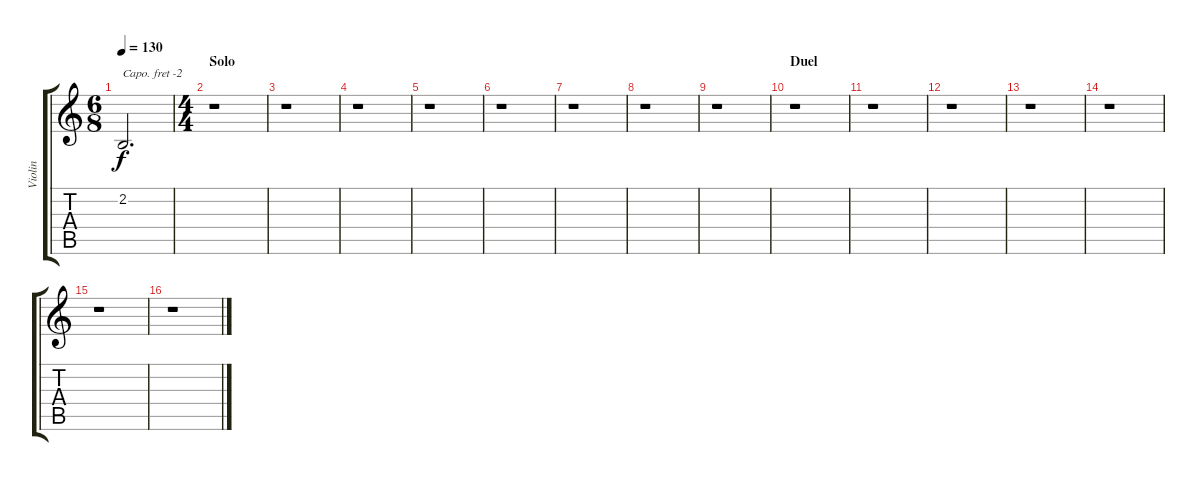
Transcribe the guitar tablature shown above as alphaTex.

\track ("Violin" "Violin") {instrument violin}
\staff {score tabs}
\capo -2
\tuning (E4 B3 G3 D3 A2 D2) {hide}
\ts (6 8)
\tempo 130
\clef g2
\ks c
2.2.2{d dy f} |
\ts (4 4)
\section ("" "Solo")
r.1 |
r.1 |
r.1 |
r.1 |
r.1 |
r.1 |
r.1 |
r.1 |
\section ("" "Duel")
r.1 |
r.1 |
r.1 |
r.1 |
r.1 |
r.1 |
r.1
